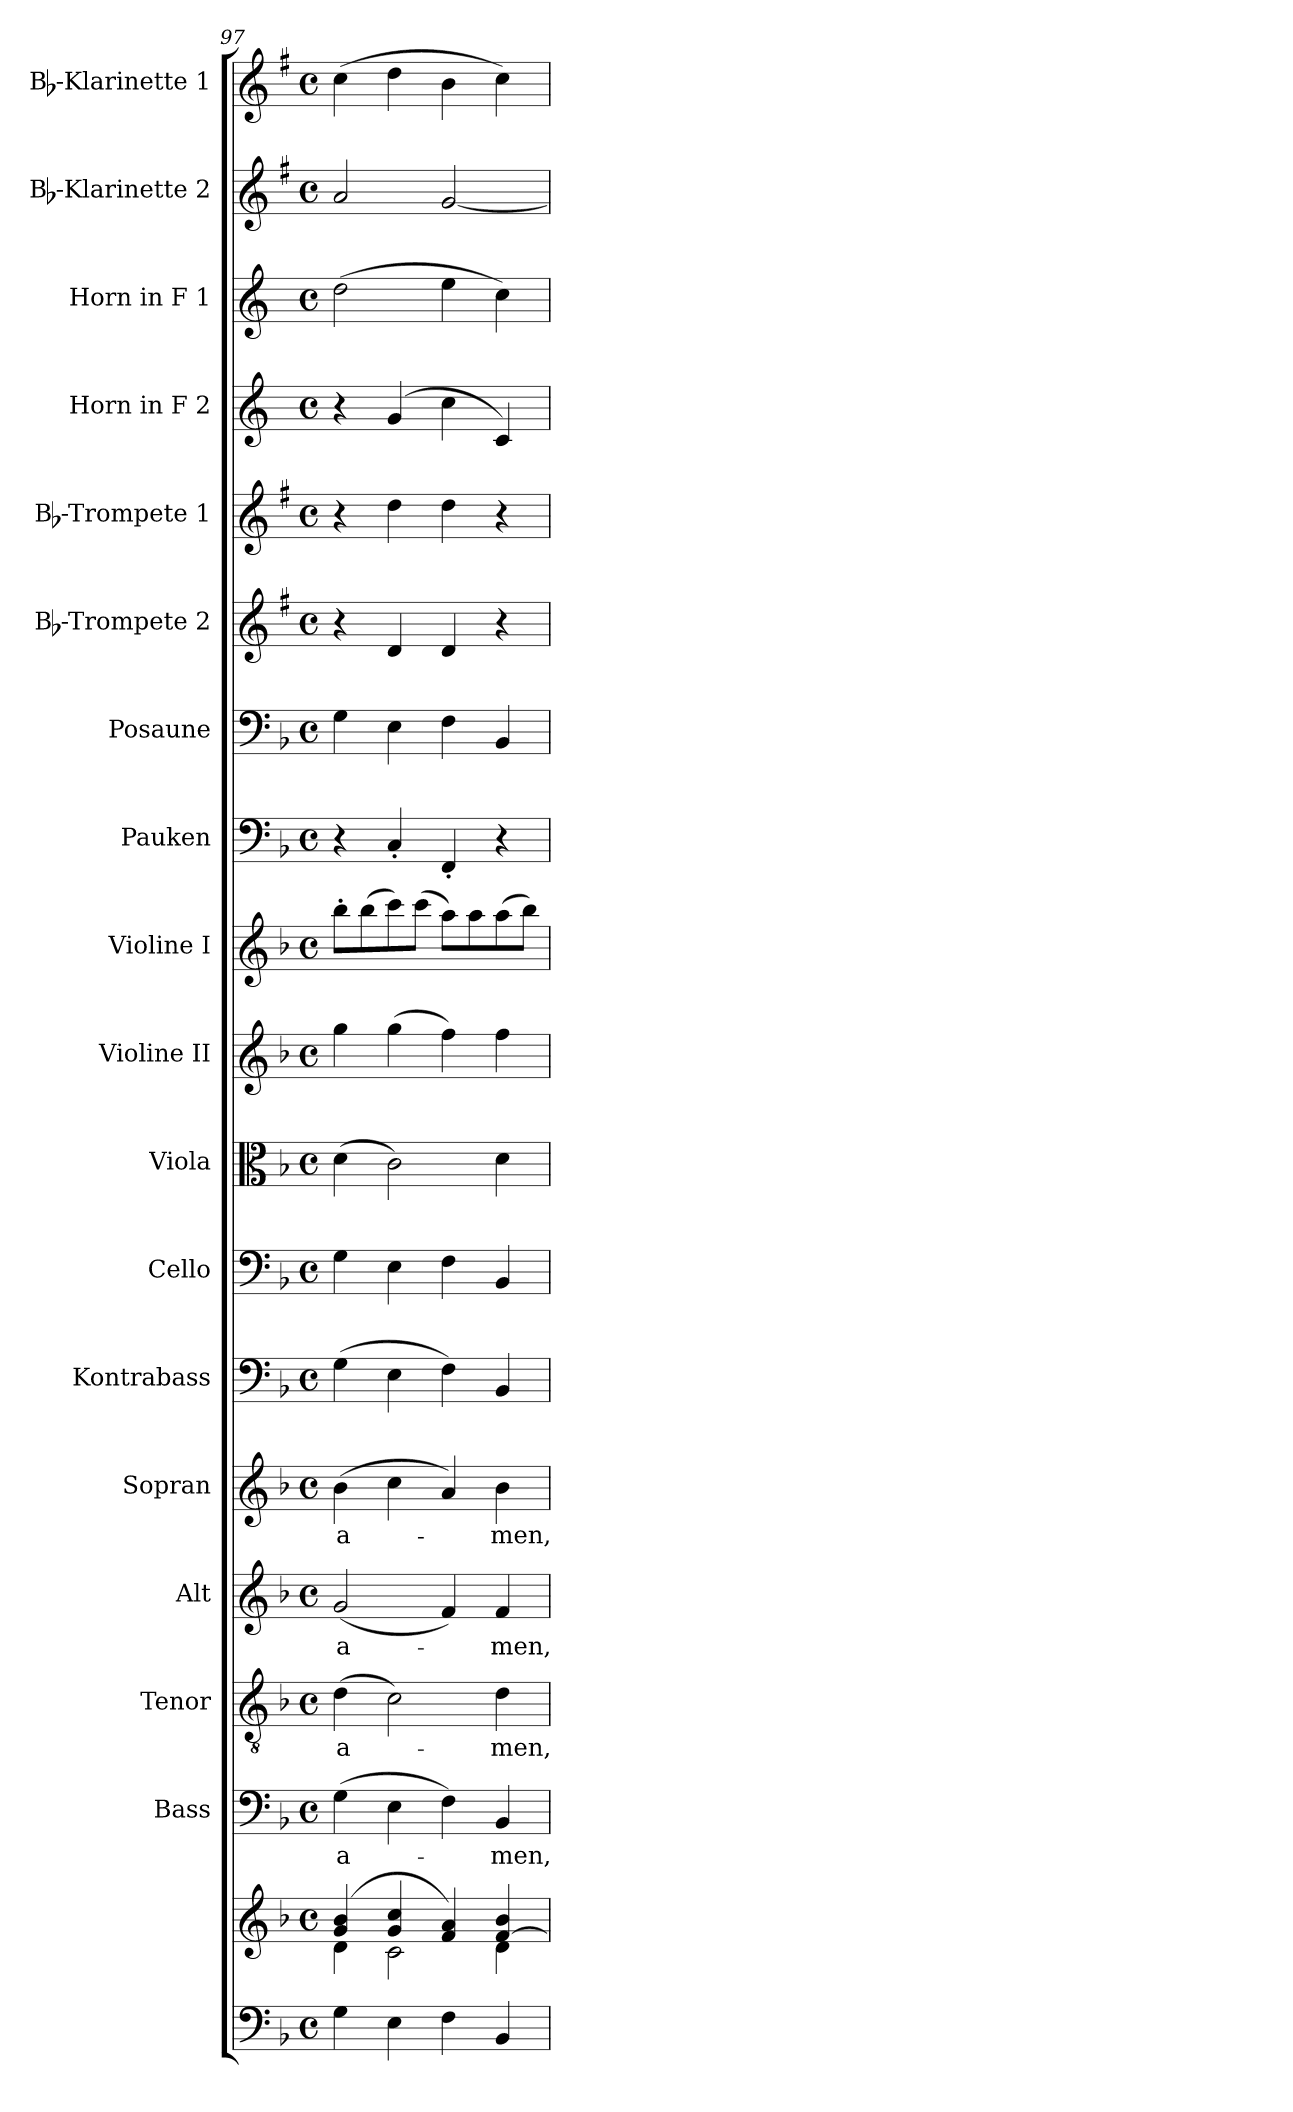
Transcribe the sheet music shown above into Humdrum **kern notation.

**kern	**kern	**kern	**text	**kern	**text	**kern	**text	**kern	**text	**kern	**kern	**kern	**kern	**kern	**kern	**kern	**kern	**kern	**kern	**kern	**kern	**kern
*part18	*part18	*part17	*part17	*part16	*part16	*part15	*part15	*part14	*part14	*part13	*part12	*part11	*part10	*part9	*part8	*part7	*part6	*part5	*part4	*part3	*part2	*part1
*staff19	*staff18	*staff17	*staff17	*staff16	*staff16	*staff15	*staff15	*staff14	*staff14	*staff13	*staff12	*staff11	*staff10	*staff9	*staff8	*staff7	*staff6	*staff5	*staff4	*staff3	*staff2	*staff1
*	*	*I"Bass	*	*I"Tenor	*	*I"Alt	*	*I"Sopran	*	*I"Kontrabass	*I"Cello	*I"Viola	*I"Violine II	*I"Violine I	*I"Pauken	*I"Posaune	*I"Bb-Trompete 2	*I"Bb-Trompete 1	*I"Horn in F 2	*I"Horn in F 1	*I"Bb-Klarinette 2	*I"Bb-Klarinette 1
*	*	*I'B.	*	*I'T.	*	*I'A.	*	*I'S.	*	*I'Kb.	*	*I'Vla.	*I'Vl. II	*I'Vl. I	*I'Pk.	*I'Pos.	*I'Bb Trp. 2	*I'Bb Trp. 1	*	*	*I'Bb Kl. 2	*I'Bb Kl. 1
*clefF4	*clefG2	*clefF4	*	*clefGv2	*	*clefG2	*	*clefG2	*	*clefF4	*clefF4	*clefC3	*clefG2	*clefG2	*clefF4	*clefF4	*clefG2	*clefG2	*clefG2	*clefG2	*clefG2	*clefG2
*	*	*	*	*	*	*	*	*	*	*ITrd7c12	*	*	*	*	*	*	*ITrd1c2	*ITrd1c2	*ITrd4c7	*ITrd4c7	*ITrd1c2	*ITrd1c2
*k[b-]	*k[b-]	*k[b-]	*	*k[b-]	*	*k[b-]	*	*k[b-]	*	*k[b-]	*k[b-]	*k[b-]	*k[b-]	*k[b-]	*k[b-]	*k[b-]	*k[b-]	*k[b-]	*k[b-]	*k[b-]	*k[b-]	*k[b-]
*F:	*F:	*F:	*	*F:	*	*F:	*	*F:	*	*F:	*F:	*F:	*F:	*F:	*F:	*F:	*F:	*F:	*F:	*F:	*F:	*F:
*M4/4	*M4/4	*M4/4	*	*M4/4	*	*M4/4	*	*M4/4	*	*M4/4	*M4/4	*M4/4	*M4/4	*M4/4	*M4/4	*M4/4	*M4/4	*M4/4	*M4/4	*M4/4	*M4/4	*M4/4
*met(c)	*met(c)	*met(c)	*	*met(c)	*	*met(c)	*	*met(c)	*	*met(c)	*met(c)	*met(c)	*met(c)	*met(c)	*met(c)	*met(c)	*met(c)	*met(c)	*met(c)	*met(c)	*met(c)	*met(c)
=97	=97	=97	=97	=97	=97	=97	=97	=97	=97	=97	=97	=97	=97	=97	=97	=97	=97	=97	=97	=97	=97	=97
*	*^	*	*	*	*	*	*	*	*	*	*	*	*	*	*	*	*	*	*	*	*	*
!	!	!	!	!LO:LY:b	!	!LO:LY:b	!	!LO:LY:b	!	!LO:LY:b	!	!	!	!	!	!	!	!	!	!	!	!	!
4G\	(4g/ 4b-/	4d\	(>4G\	a-	(>4d\	a-	(<2g/	a-	(>4b-\	a-	(>4GG\	4G\	(>4d\	4gg\	8bb-'>\L	4r	4G\	4r	4r	4r	(>2g\	2g/	(>4b-\
.	.	.	.	.	.	.	.	.	.	.	.	.	.	.	(>8bb-\	.	.	.	.	.	.	.	.
4E\	4g/ 4cc/	2c\	4E\	.	2c\)	.	.	.	4cc\	.	4EE\	4E\	2c\)	(>4gg\	8ccc\)	4C'</	4E\	4c/	4cc\	(4c/	.	.	4cc\
.	.	.	.	.	.	.	.	.	.	.	.	.	.	.	(>8ccc\J	.	.	.	.	.	.	.	.
4F\	4f/ 4a/)	.	4F\)	.	.	.	4f/)	.	4a/)	.	4FF\)	4F\	.	4ff\)	8aa\L)	4FF'</	4F\	4c/	4cc\	4f\	4a\	[2f/	4a\
.	.	.	.	.	.	.	.	.	.	.	.	.	.	.	8aa\	.	.	.	.	.	.	.	.
!	!	!	!	!LO:LY:b	!	!LO:LY:b	!	!LO:LY:b	!	!LO:LY:b	!	!	!	!	!	!	!	!	!	!	!	!	!
4BB-/	[>4f/ 4b-/	4d\	4BB-/	-men,	4d\	-men,	4f/	-men,	4b-\	-men,	4BBB-/	4BB-/	4d\	4ff\	(>8aa\	4r	4BB-/	4r	4r	4F/)	4f\)	.	4b-\)
.	.	.	.	.	.	.	.	.	.	.	.	.	.	.	8bb-\J)	.	.	.	.	.	.	.	.
*	*v	*v	*	*	*	*	*	*	*	*	*	*	*	*	*	*	*	*	*	*	*	*	*
=	=	=	=	=	=	=	=	=	=	=	=	=	=	=	=	=	=	=	=	=	=	=
*-	*-	*-	*-	*-	*-	*-	*-	*-	*-	*-	*-	*-	*-	*-	*-	*-	*-	*-	*-	*-	*-	*-
